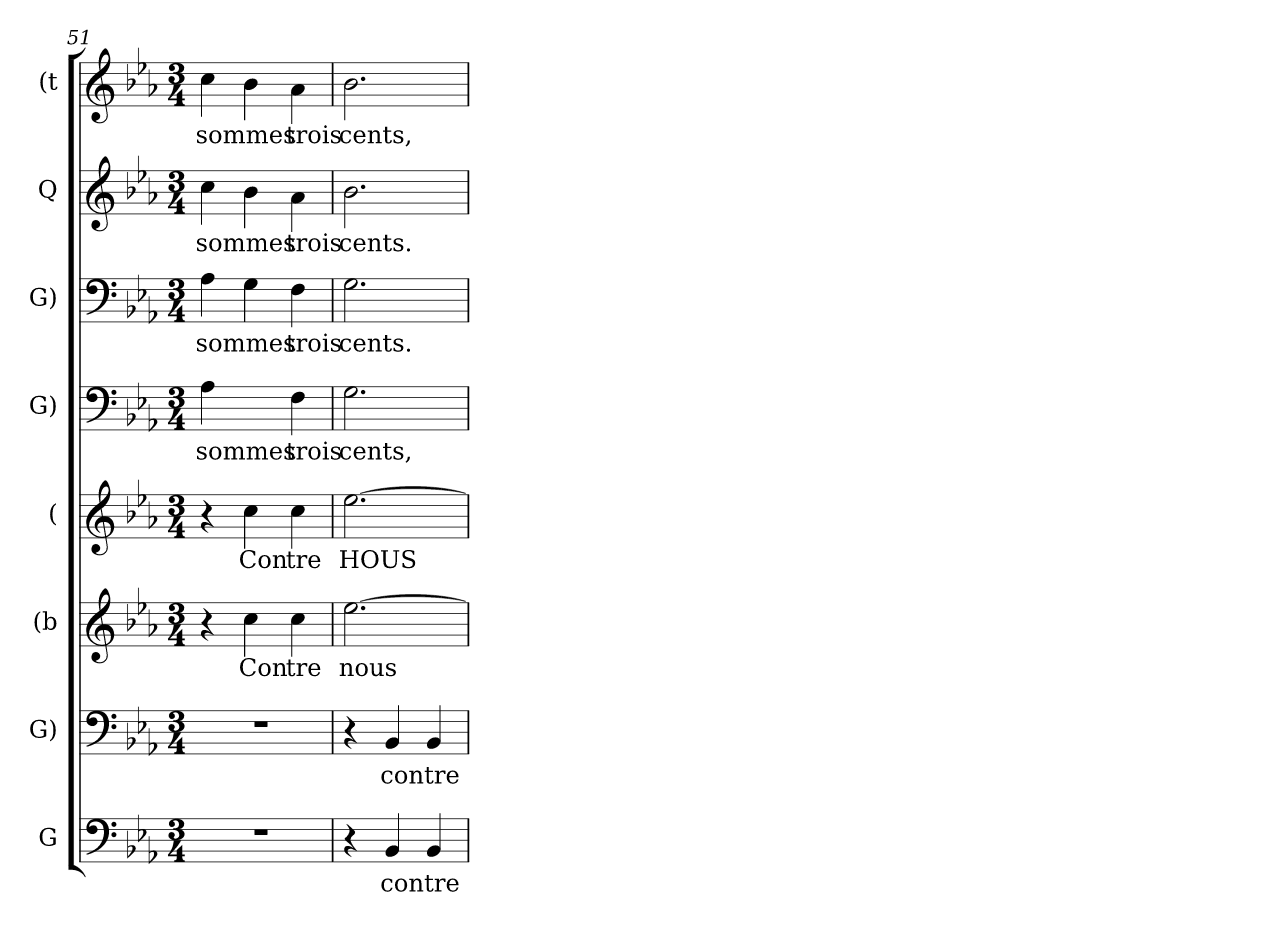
**kern	**text	**kern	**text	**kern	**text	**kern	**text	**kern	**text	**kern	**text	**kern	**text	**kern	**text
*part8	*part8	*part7	*part7	*part6	*part6	*part5	*part5	*part4	*part4	*part3	*part3	*part2	*part2	*part1	*part1
*staff8	*staff8	*staff7	*staff7	*staff6	*staff6	*staff5	*staff5	*staff4	*staff4	*staff3	*staff3	*staff2	*staff2	*staff1	*staff1
*I"G	*	*I"G)	*	*I"(b	*	*I"(	*	*I"G)	*	*I"G)	*	*I"Q	*	*I"(t	*
*clefF4	*	*clefF4	*	*clefG2	*	*clefG2	*	*clefF4	*	*clefF4	*	*clefG2	*	*clefG2	*
*k[b-e-a-]	*	*k[b-e-a-]	*	*k[b-e-a-]	*	*k[b-e-a-]	*	*k[b-e-a-]	*	*k[b-e-a-]	*	*k[b-e-a-]	*	*k[b-e-a-]	*
*M3/4	*	*M3/4	*	*M3/4	*	*M3/4	*	*M3/4	*	*M3/4	*	*M3/4	*	*M3/4	*
=51	=51	=51	=51	=51	=51	=51	=51	=51	=51	=51	=51	=51	=51	=51	=51
2.r	.	2.r	.	4r	.	4r	.	4A-i\	sommes	4A-i\	sommes	4cci\	sommes	4cci\	sommes
.	.	.	.	4cci\	Con	4cci\	Con	4ryy	.	4Gi\	.	4b-i\	.	4b-i\	.
.	.	.	.	4cci\	tre	4cci\	tre	4Fi\	trois	4Fi\	trois	4a-i\	trois	4a-i\	trois
!!LO:PB:g=z
=52	=52	=52	=52	=52	=52	=52	=52	=52	=52	=52	=52	=52	=52	=52	=52
4r	.	4r	.	[2.ee-i\	nous	[2.ee-i\	HOUS	2.Gi\	cents,	2.Gi\	cents.	2.b-i\	cents.	2.b-i\	cents,
4BB-i/	contre	4BB-i/	contre	.	.	.	.	.	.	.	.	.	.	.	.
4BB-i/	.	4BB-i/	.	.	.	.	.	.	.	.	.	.	.	.	.
=	=	=	=	=	=	=	=	=	=	=	=	=	=	=	=
*-	*-	*-	*-	*-	*-	*-	*-	*-	*-	*-	*-	*-	*-	*-	*-
